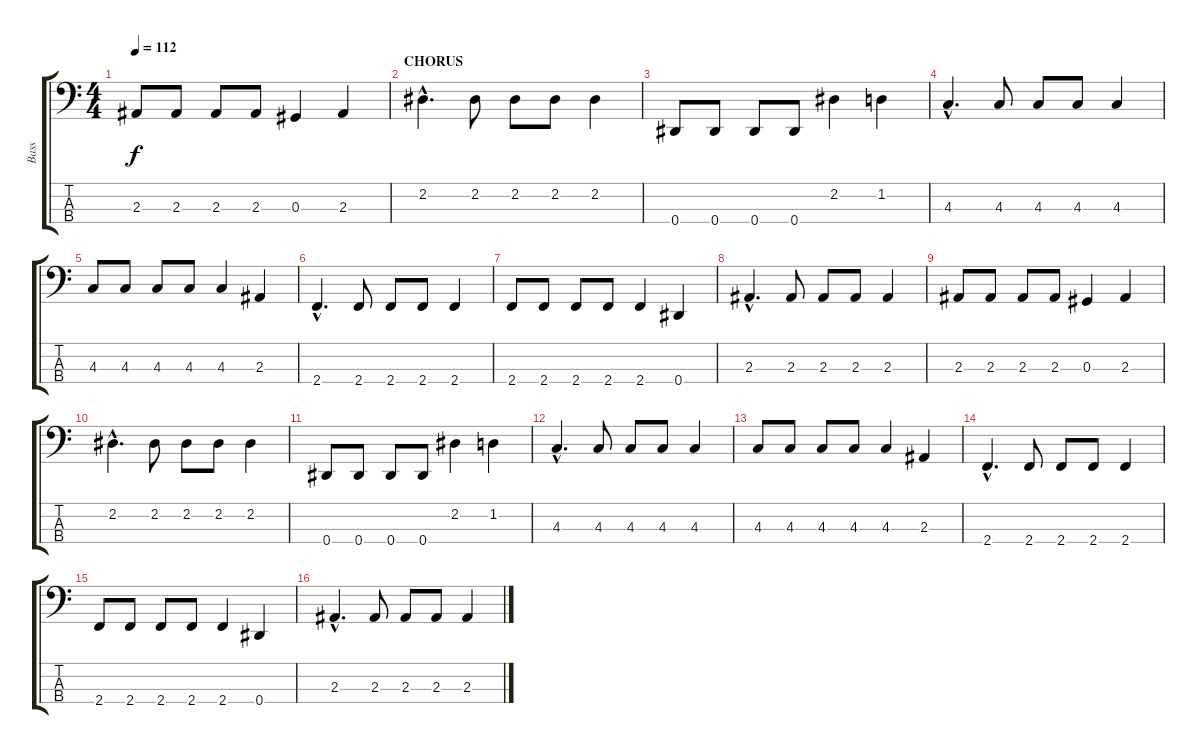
\track ("Bass" "Bass") {instrument electricbassfinger}
\staff {score tabs}
\tuning (Gb2 Db2 Ab1 Eb1) {hide}
\ts (4 4)
\tempo 112
\clef f4
\ks c
2.3.8{dy f} 2.3.8 2.3.8 2.3.8 0.3.4{volume 11} 2.3.4 |
\section ("" "CHORUS")
2.2{hac}.4{d} 2.2.8 2.2.8 2.2.8 2.2.4 |
0.4.8{volume 10} 0.4.8 0.4.8 0.4.8 2.2.4 1.2.4 |
4.3{hac}.4{d} 4.3.8 4.3.8{volume 9} 4.3.8 4.3.4 |
4.3.8 4.3.8 4.3.8 4.3.8 4.3.4 2.3.4 |
2.4{hac}.4{d volume 8} 2.4.8 2.4.8 2.4.8 2.4.4 |
2.4.8 2.4.8 2.4.8 2.4.8 2.4.4{volume 7} 0.4.4 |
2.3{hac}.4{d} 2.3.8 2.3.8 2.3.8 2.3.4 |
2.3.8{volume 6} 2.3.8 2.3.8 2.3.8 0.3.4 2.3.4 |
2.2{hac}.4{d} 2.2.8 2.2.8{volume 5} 2.2.8 2.2.4 |
0.4.8 0.4.8 0.4.8 0.4.8 2.2.4 1.2.4 |
4.3{hac}.4{d volume 4} 4.3.8 4.3.8 4.3.8 4.3.4 |
4.3.8 4.3.8 4.3.8 4.3.8 4.3.4{volume 3} 2.3.4 |
2.4{hac}.4{d} 2.4.8 2.4.8 2.4.8 2.4.4 |
2.4.8{volume 2} 2.4.8 2.4.8 2.4.8 2.4.4 0.4.4 |
2.3{hac}.4{d} 2.3.8 2.3.8 2.3.8 2.3.4
